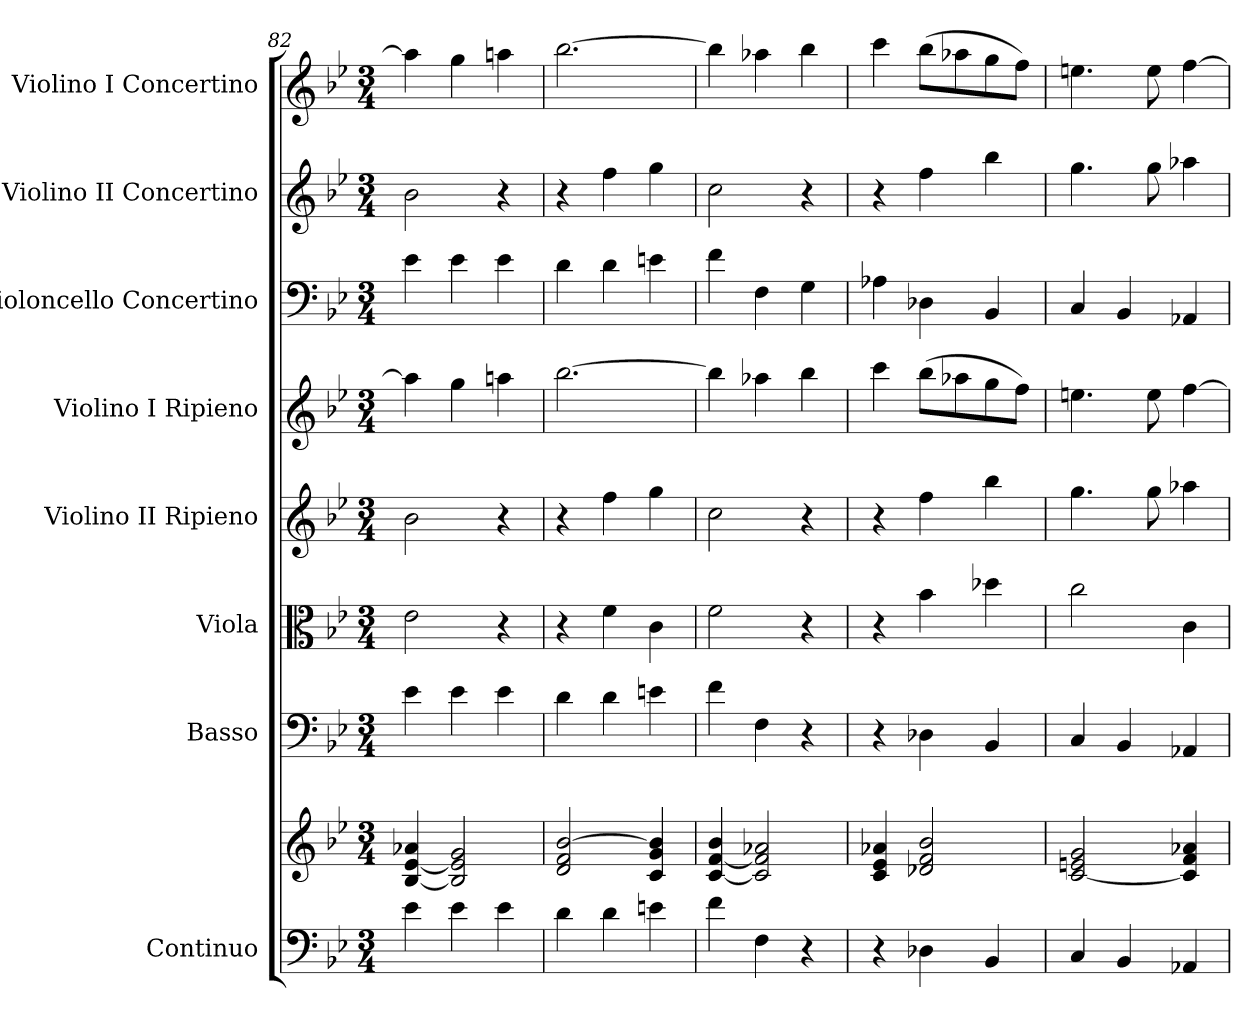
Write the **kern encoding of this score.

**kern	**kern	**kern	**kern	**kern	**kern	**kern	**kern	**kern
*part8	*part8	*part7	*part6	*part5	*part4	*part3	*part2	*part1
*staff9	*staff8	*staff7	*staff6	*staff5	*staff4	*staff3	*staff2	*staff1
*I"Continuo	*	*I"Basso	*I"Viola	*I"Violino II Ripieno	*I"Violino I Ripieno	*I"Violoncello Concertino	*I"Violino II Concertino	*I"Violino I Concertino
*	*	*	*	*	*	*I'Vc	*I'Vln	*I'Vln
*clefF4	*clefG2	*clefF4	*clefC3	*clefG2	*clefG2	*clefF4	*clefG2	*clefG2
*k[b-e-]	*k[b-e-]	*k[b-e-]	*k[b-e-]	*k[b-e-]	*k[b-e-]	*k[b-e-]	*k[b-e-]	*k[b-e-]
*M3/4	*M3/4	*M3/4	*M3/4	*M3/4	*M3/4	*M3/4	*M3/4	*M3/4
=82	=82	=82	=82	=82	=82	=82	=82	=82
4e-\	[4B-/ [4e-/ 4a-X/	4e-\	2e-\	2b-\	4aa-\]	4e-\	2b-\	4aa-\]
4e-\	2B-/] 2e-/] 2g/	4e-\	.	.	4gg\	4e-\	.	4gg\
4e-\	.	4e-\	4r	4r	4aan\	4e-\	4r	4aan\
=83	=83	=83	=83	=83	=83	=83	=83	=83
4d\	2d/ 2f/ [2b-/	4d\	4r	4r	[2.bb-\	4d\	4r	[2.bb-\
4d\	.	4d\	4f\	4ff\	.	4d\	4ff\	.
4en\	4c/ 4g/ 4b-/]	4en\	4c\	4gg\	.	4en\	4gg\	.
=84	=84	=84	=84	=84	=84	=84	=84	=84
4f\	[4c/ [4f/ 4b-/	4f\	2f\	2cc\	4bb-\]	4f\	2cc\	4bb-\]
4F\	2c/] 2f/] 2a-X/	4F\	.	.	4aa-X\	4F\	.	4aa-X\
4r	.	4r	4r	4r	4bb-\	4G\	4r	4bb-\
=85	=85	=85	=85	=85	=85	=85	=85	=85
4r	4c/ 4e-/ 4a-X/	4r	4r	4r	4ccc\	4A-X\	4r	4ccc\
4D-X\	2d-X/ 2f/ 2b-/	4D-X\	4b-\	4ff\	(>8bb-\L	4D-X\	4ff\	(>8bb-\L
.	.	.	.	.	8aa-X\	.	.	8aa-X\
4BB-/	.	4BB-/	4dd-X\	4bb-\	8gg\	4BB-/	4bb-\	8gg\
.	.	.	.	.	8ff\J)	.	.	8ff\J)
=86	=86	=86	=86	=86	=86	=86	=86	=86
4C/	[2c/ 2en/ 2g/	4C/	2cc\	4.gg\	4.een\	4C/	4.gg\	4.een\
4BB-/	.	4BB-/	.	.	.	4BB-/	.	.
.	.	.	.	8gg\	8ee\	.	8gg\	8ee\
4AA-X/	4c/] 4f/ 4a-X/	4AA-X/	4c\	4aa-X\	[4ff\	4AA-X/	4aa-X\	[4ff\
=	=	=	=	=	=	=	=	=
*-	*-	*-	*-	*-	*-	*-	*-	*-
